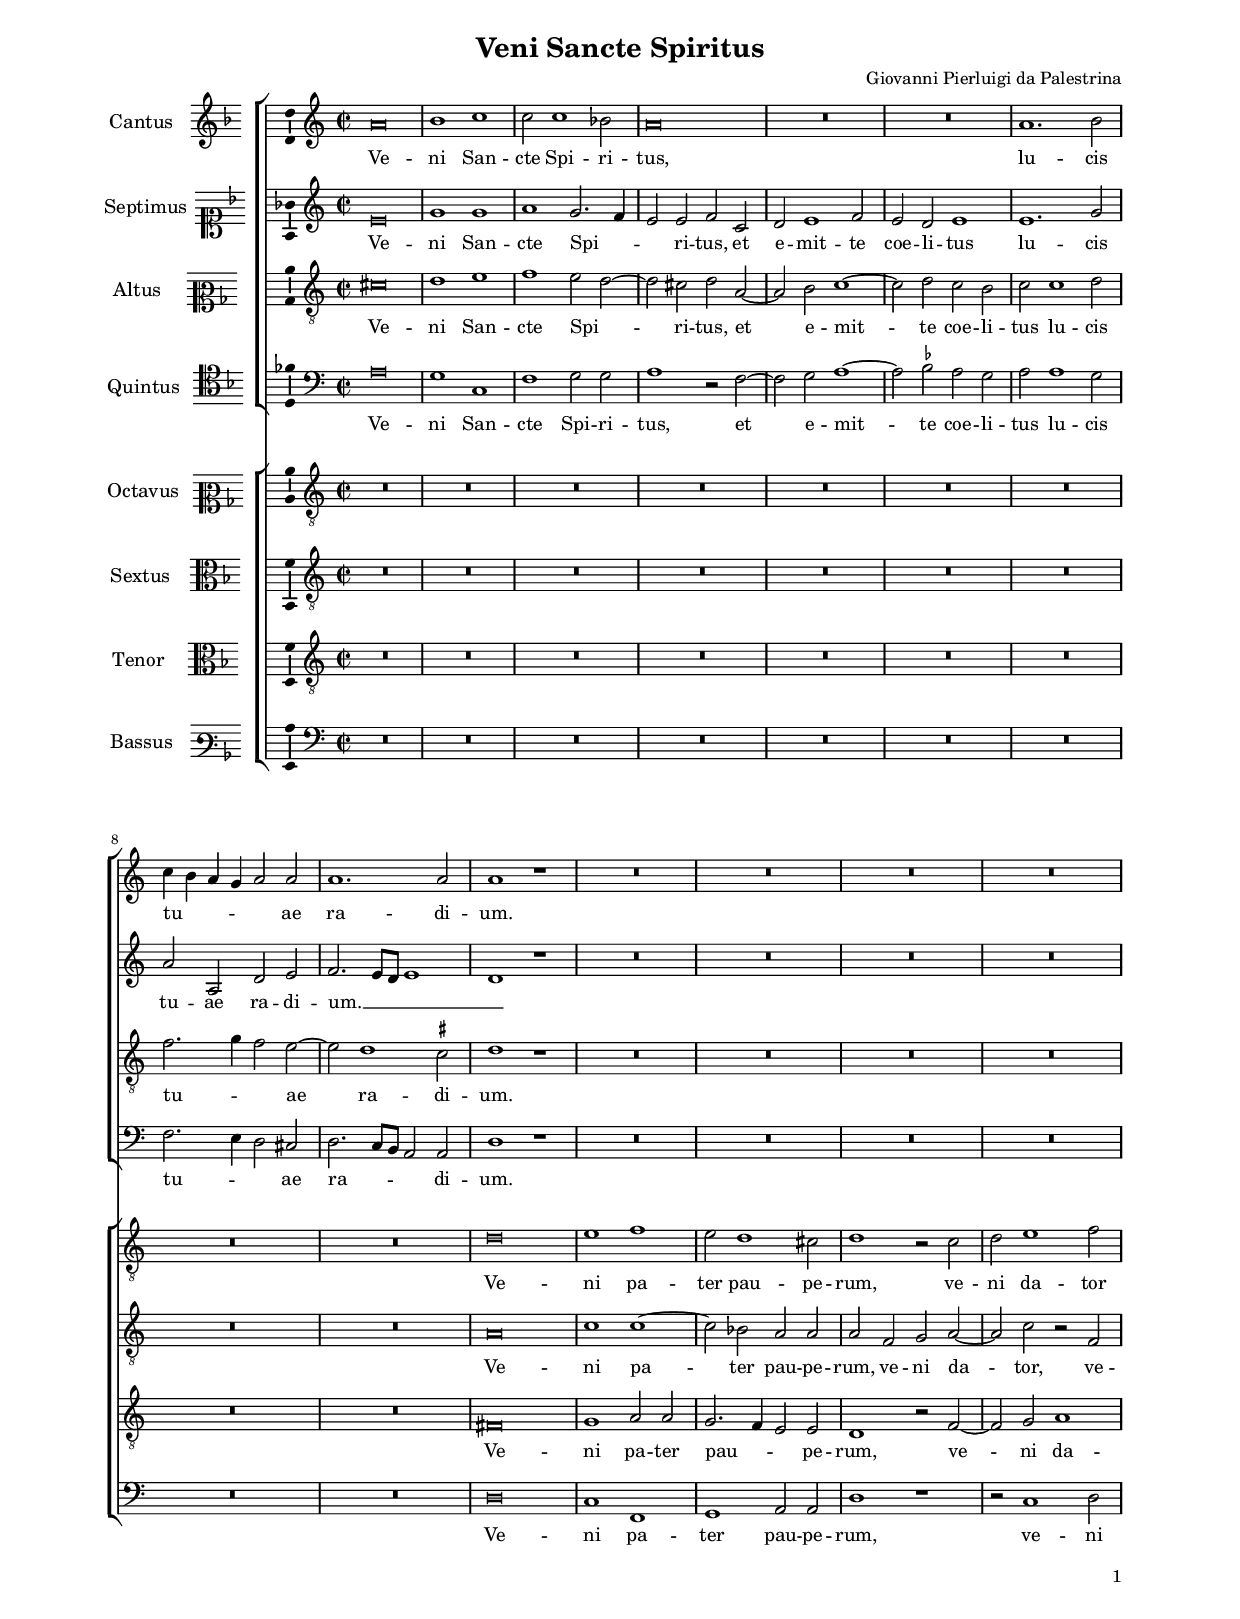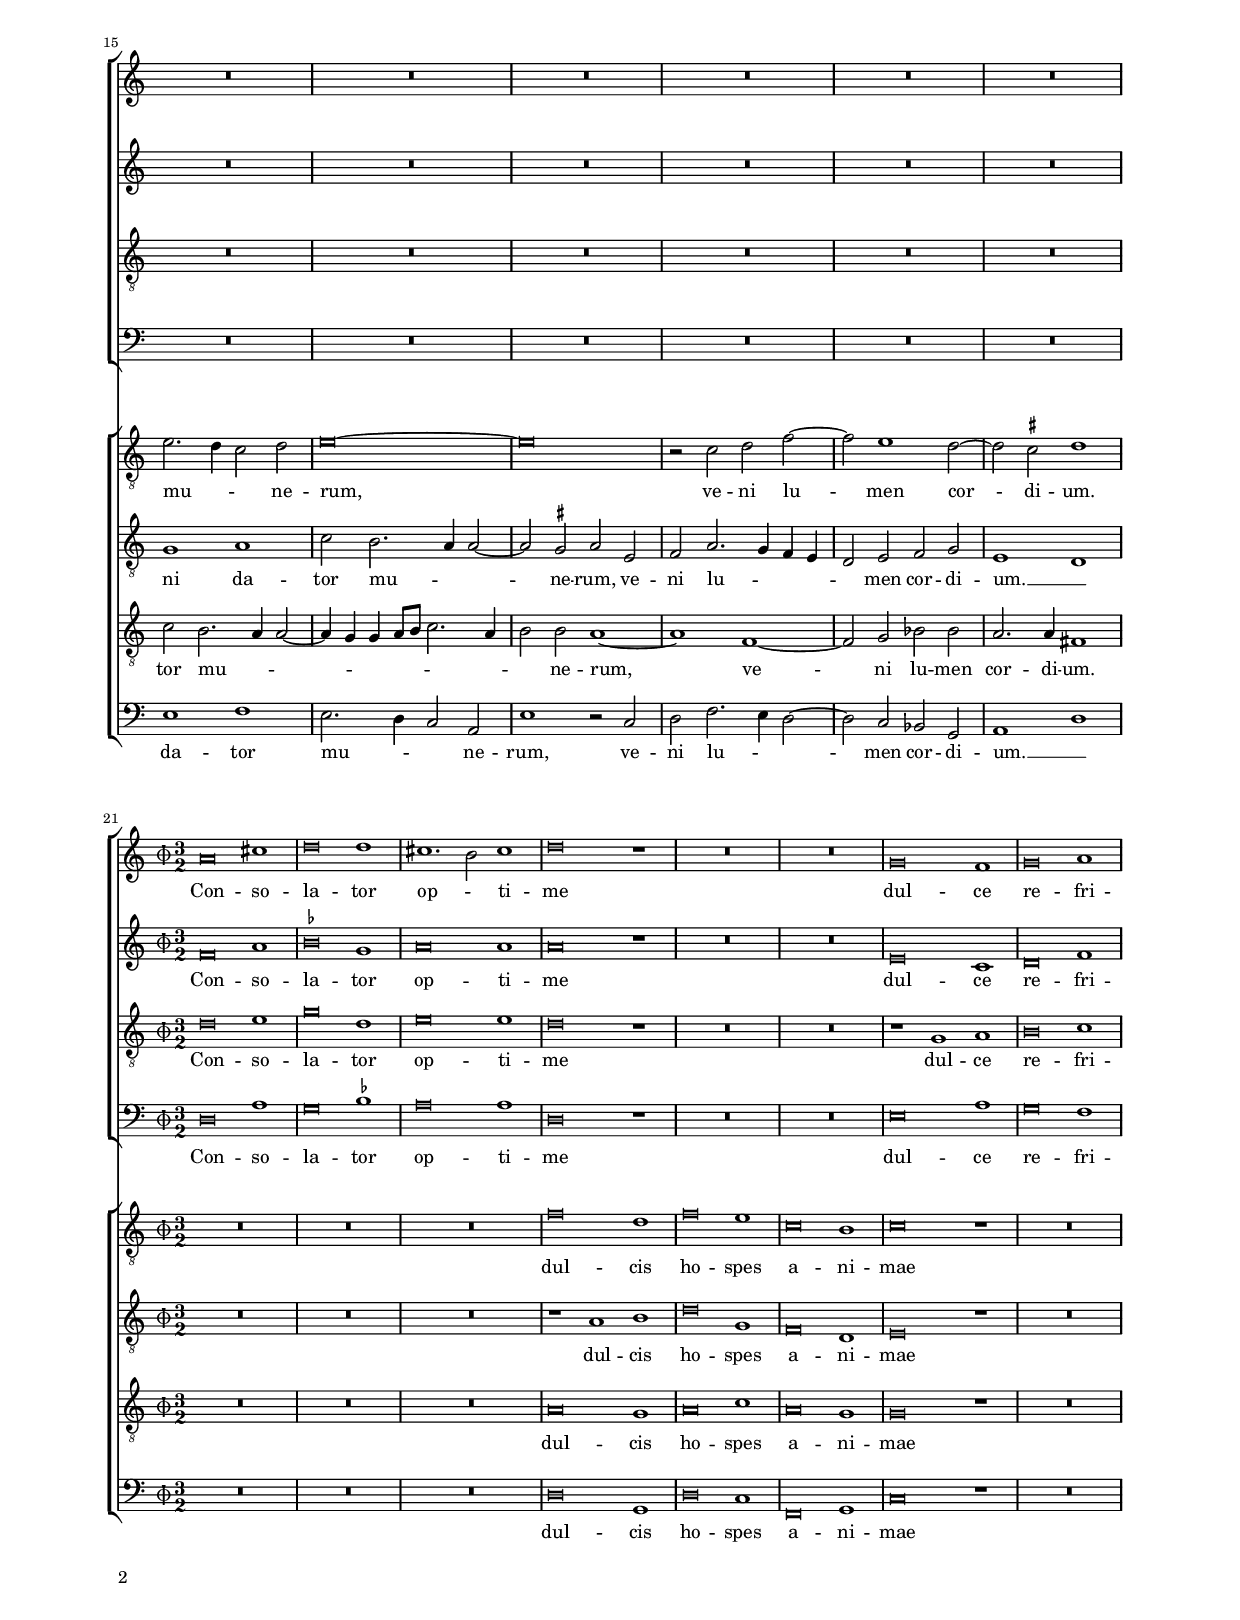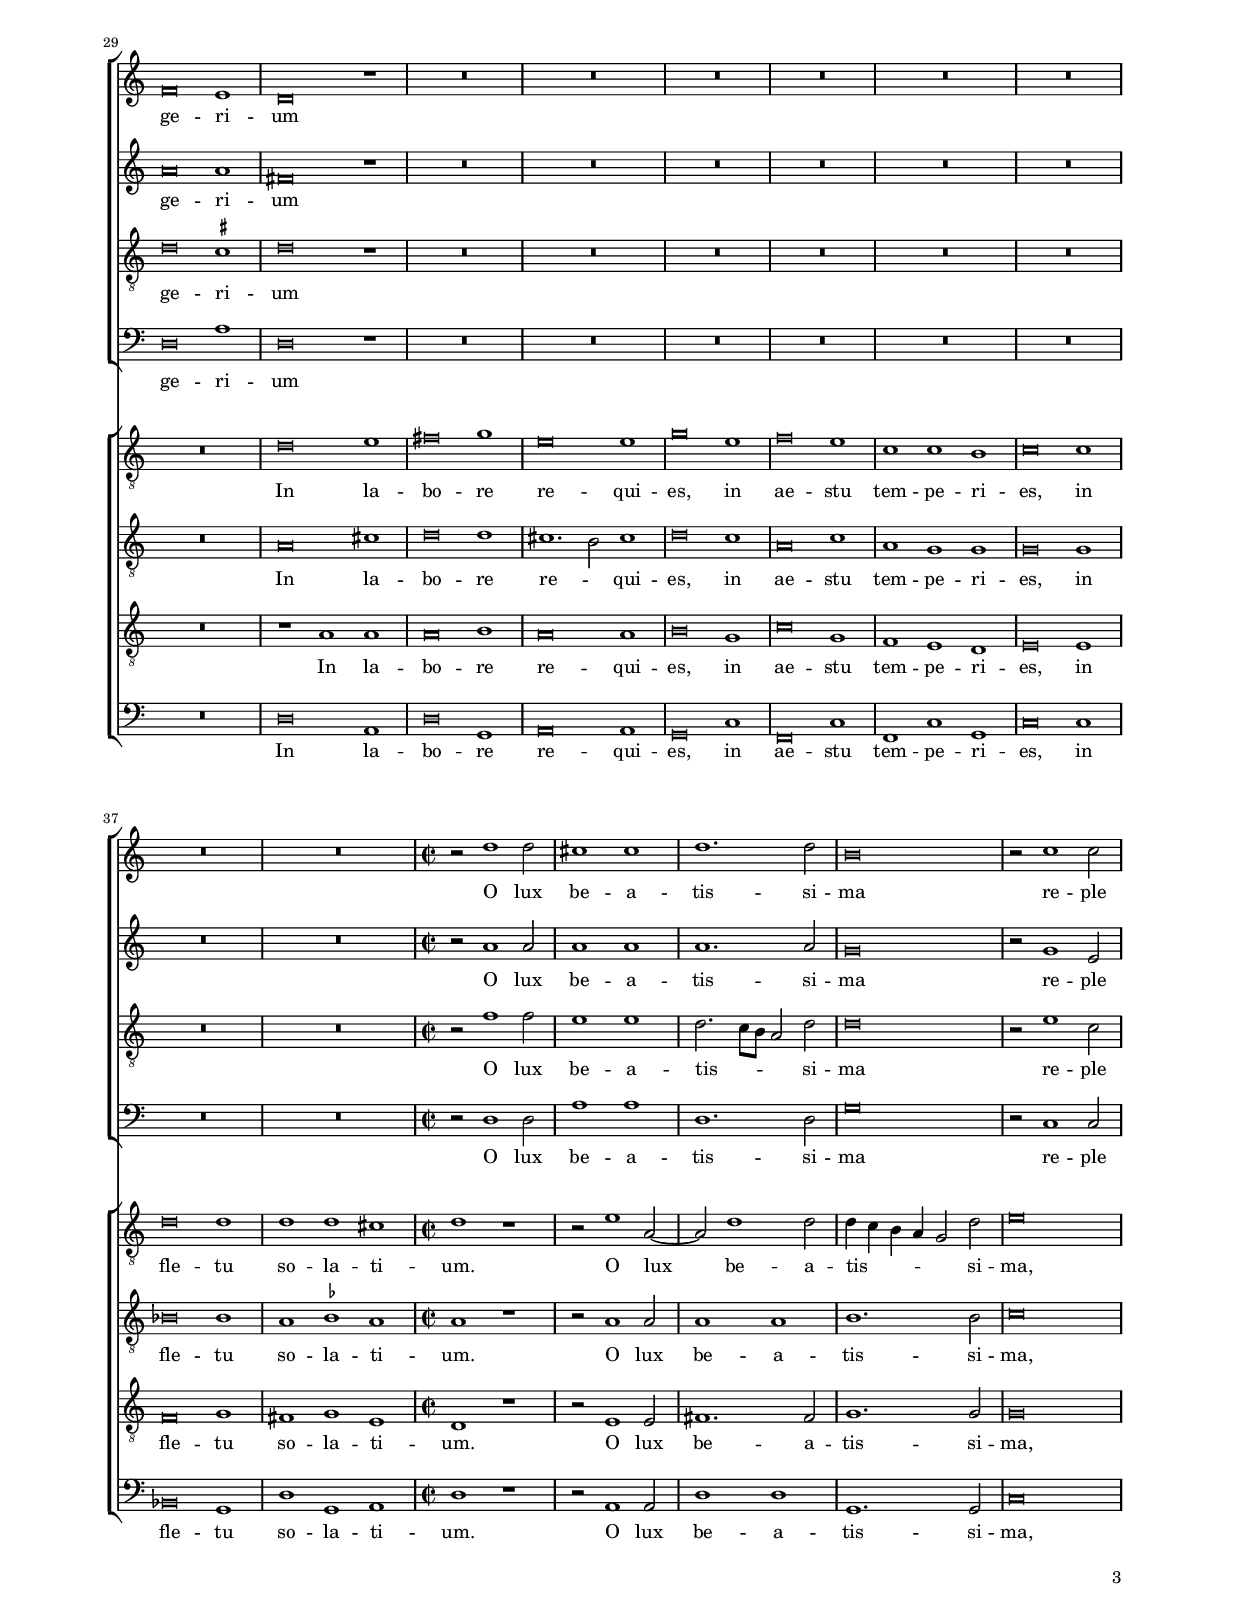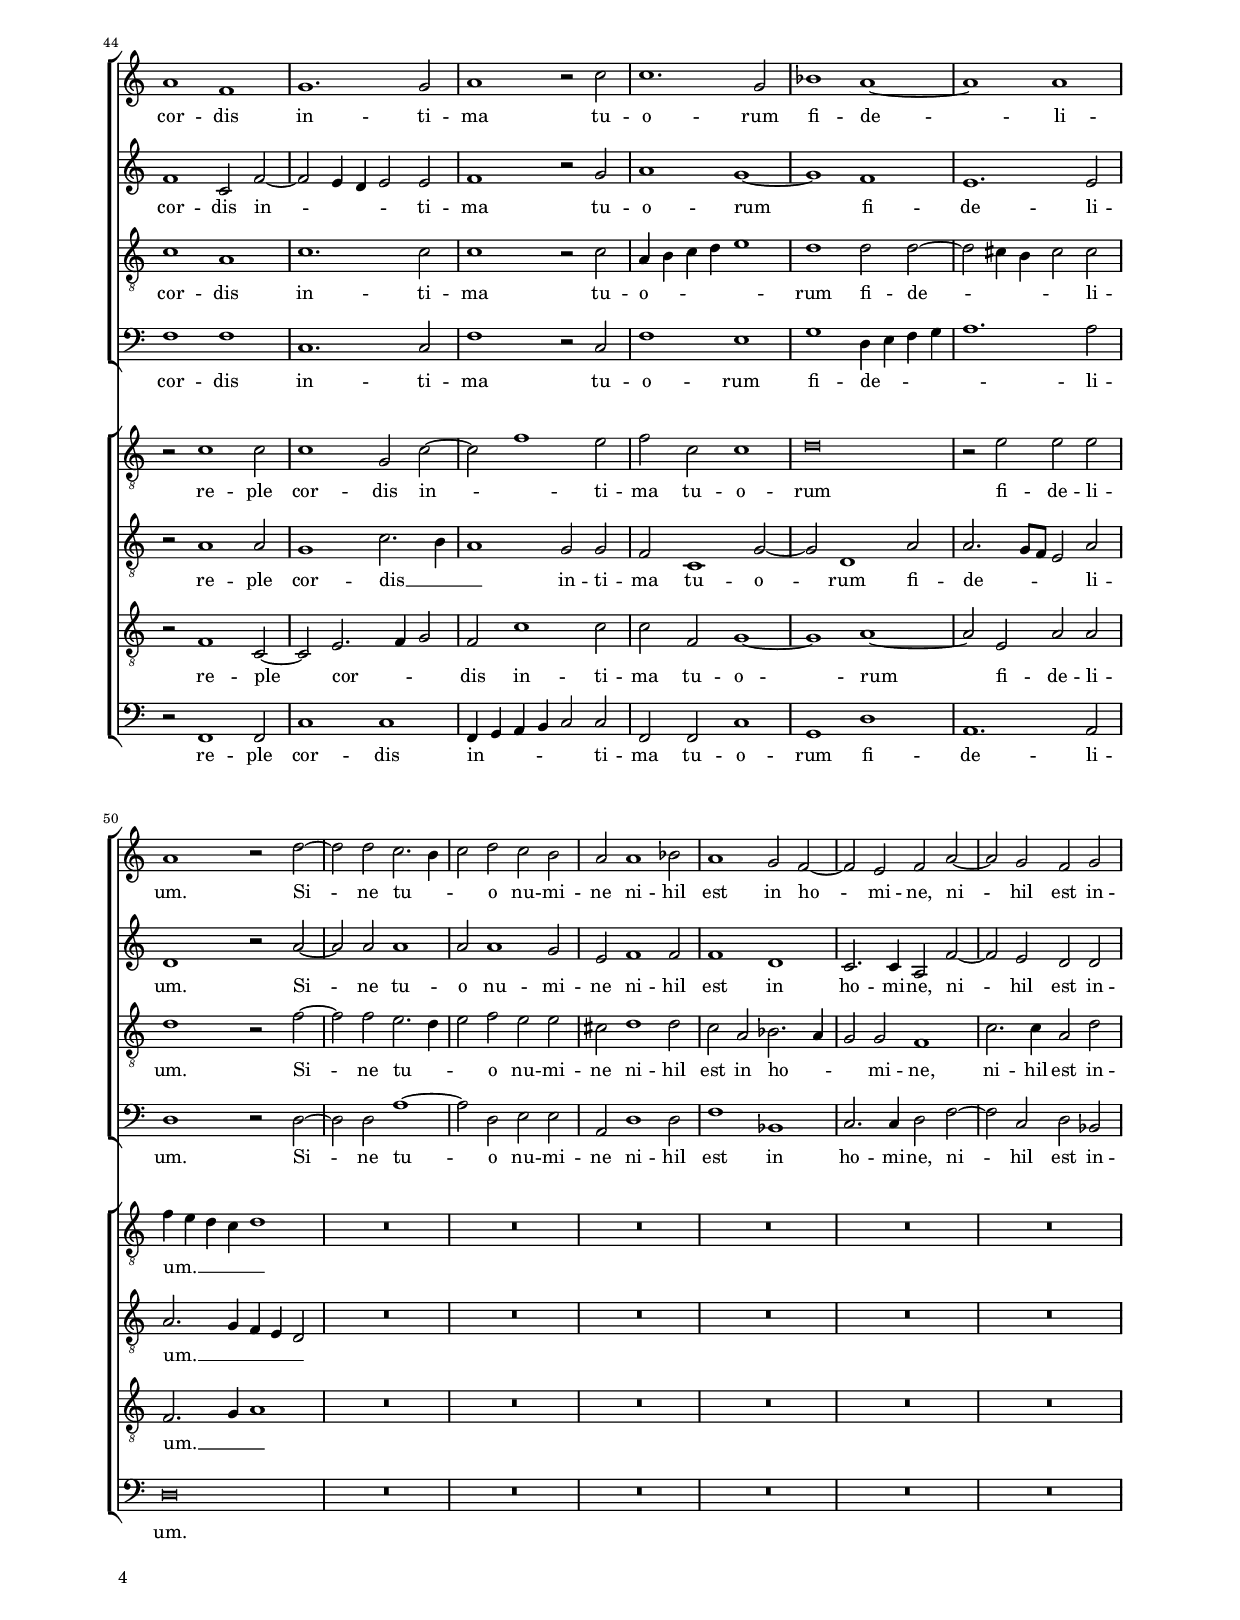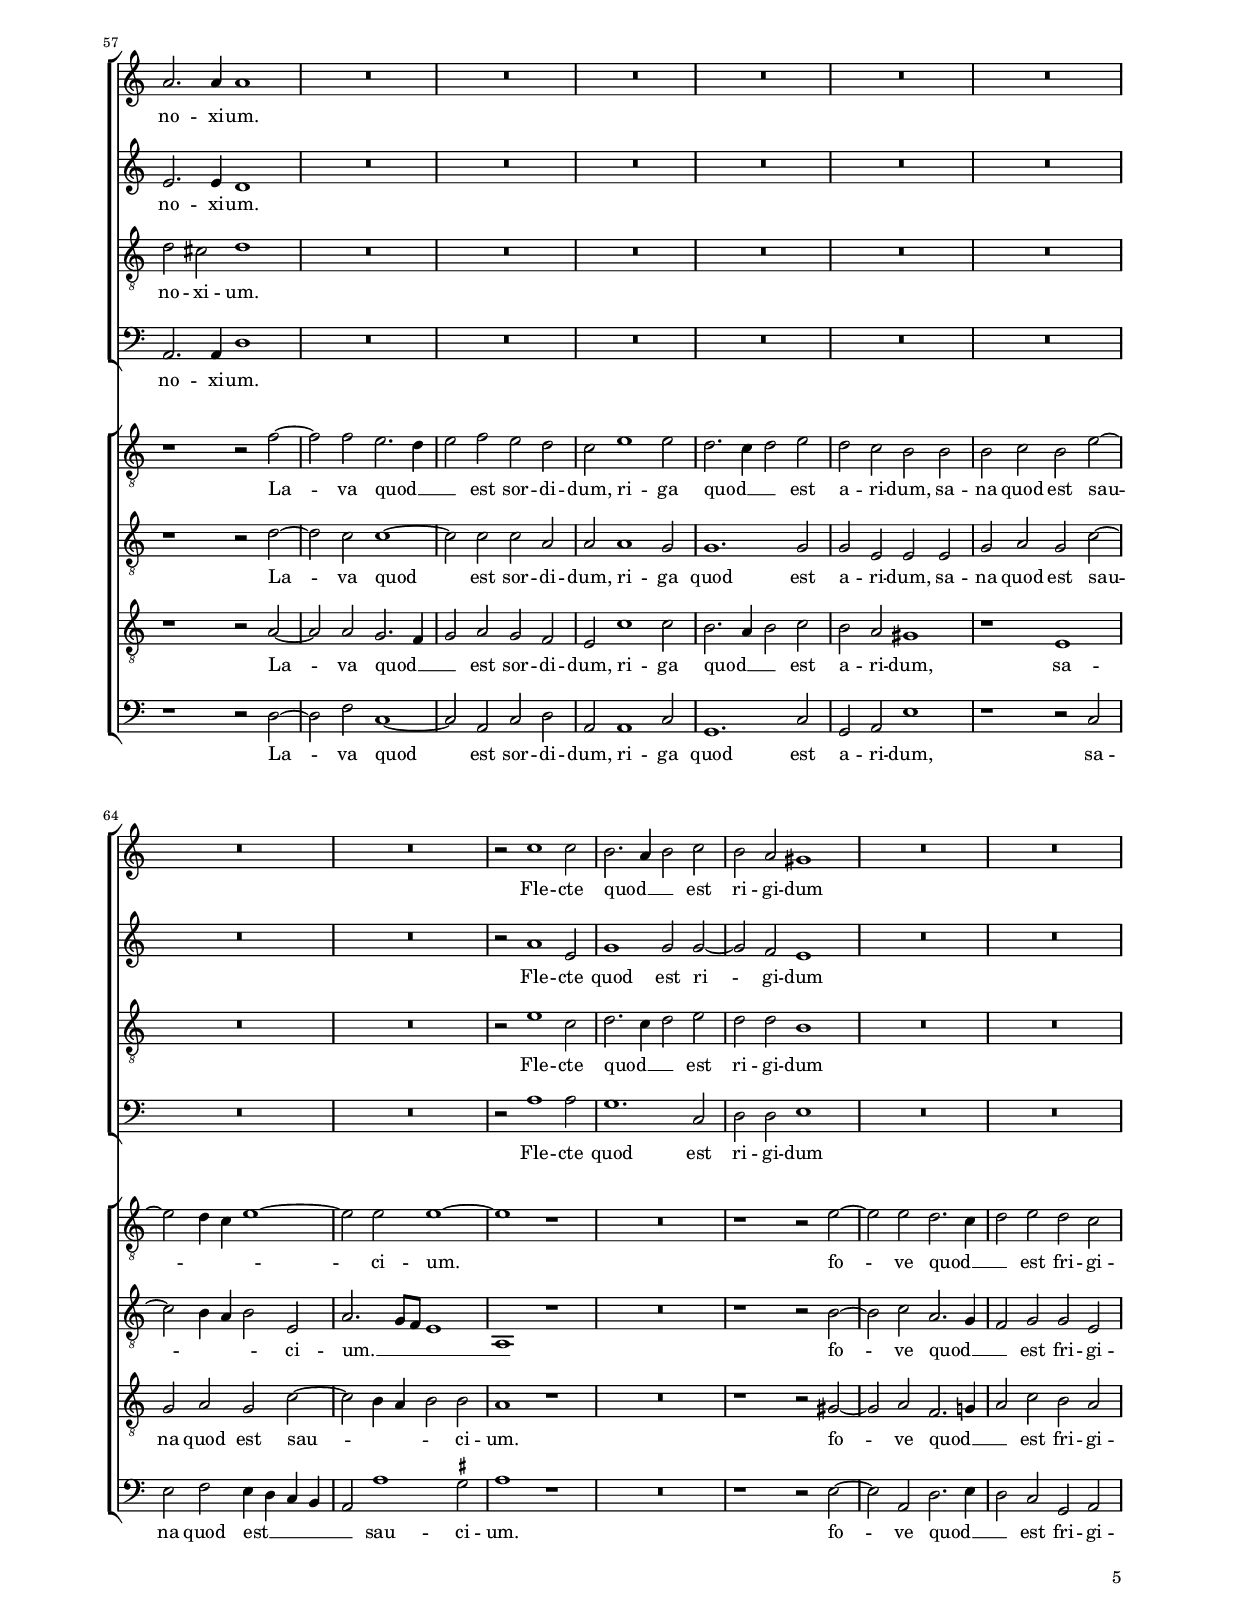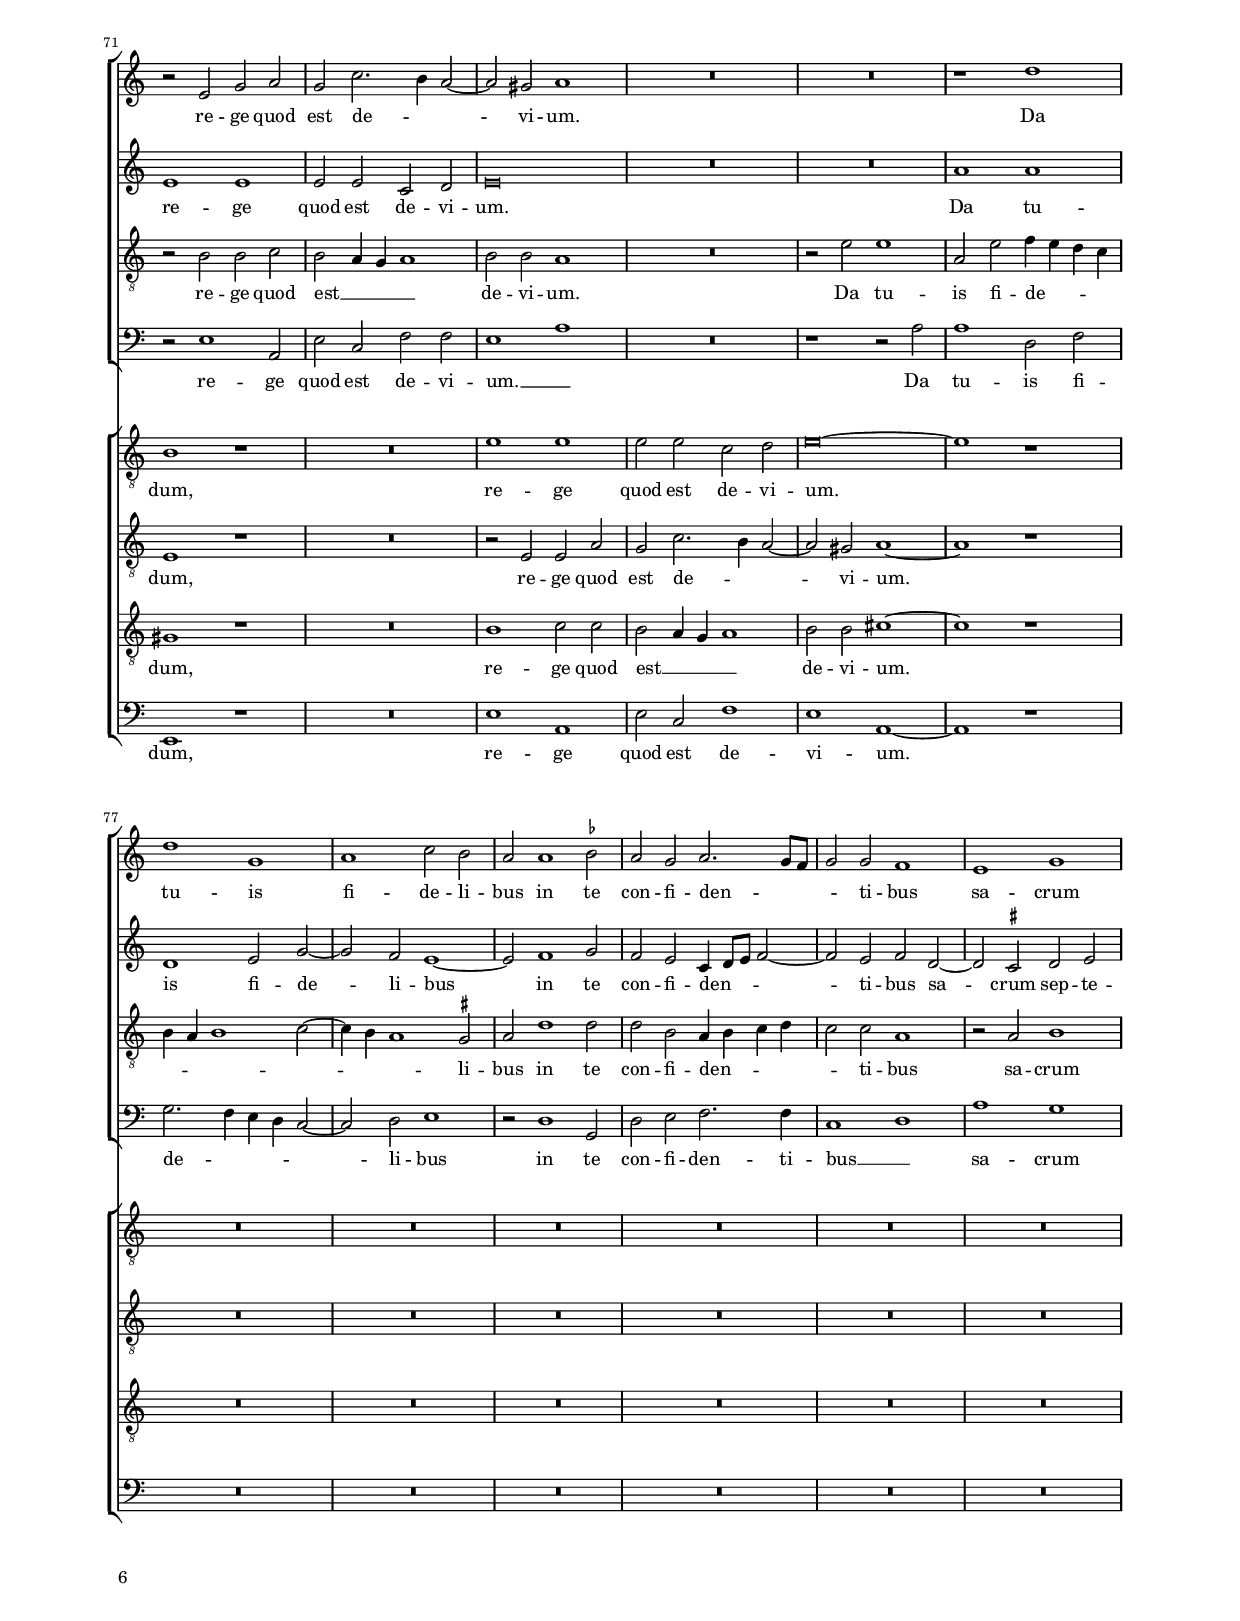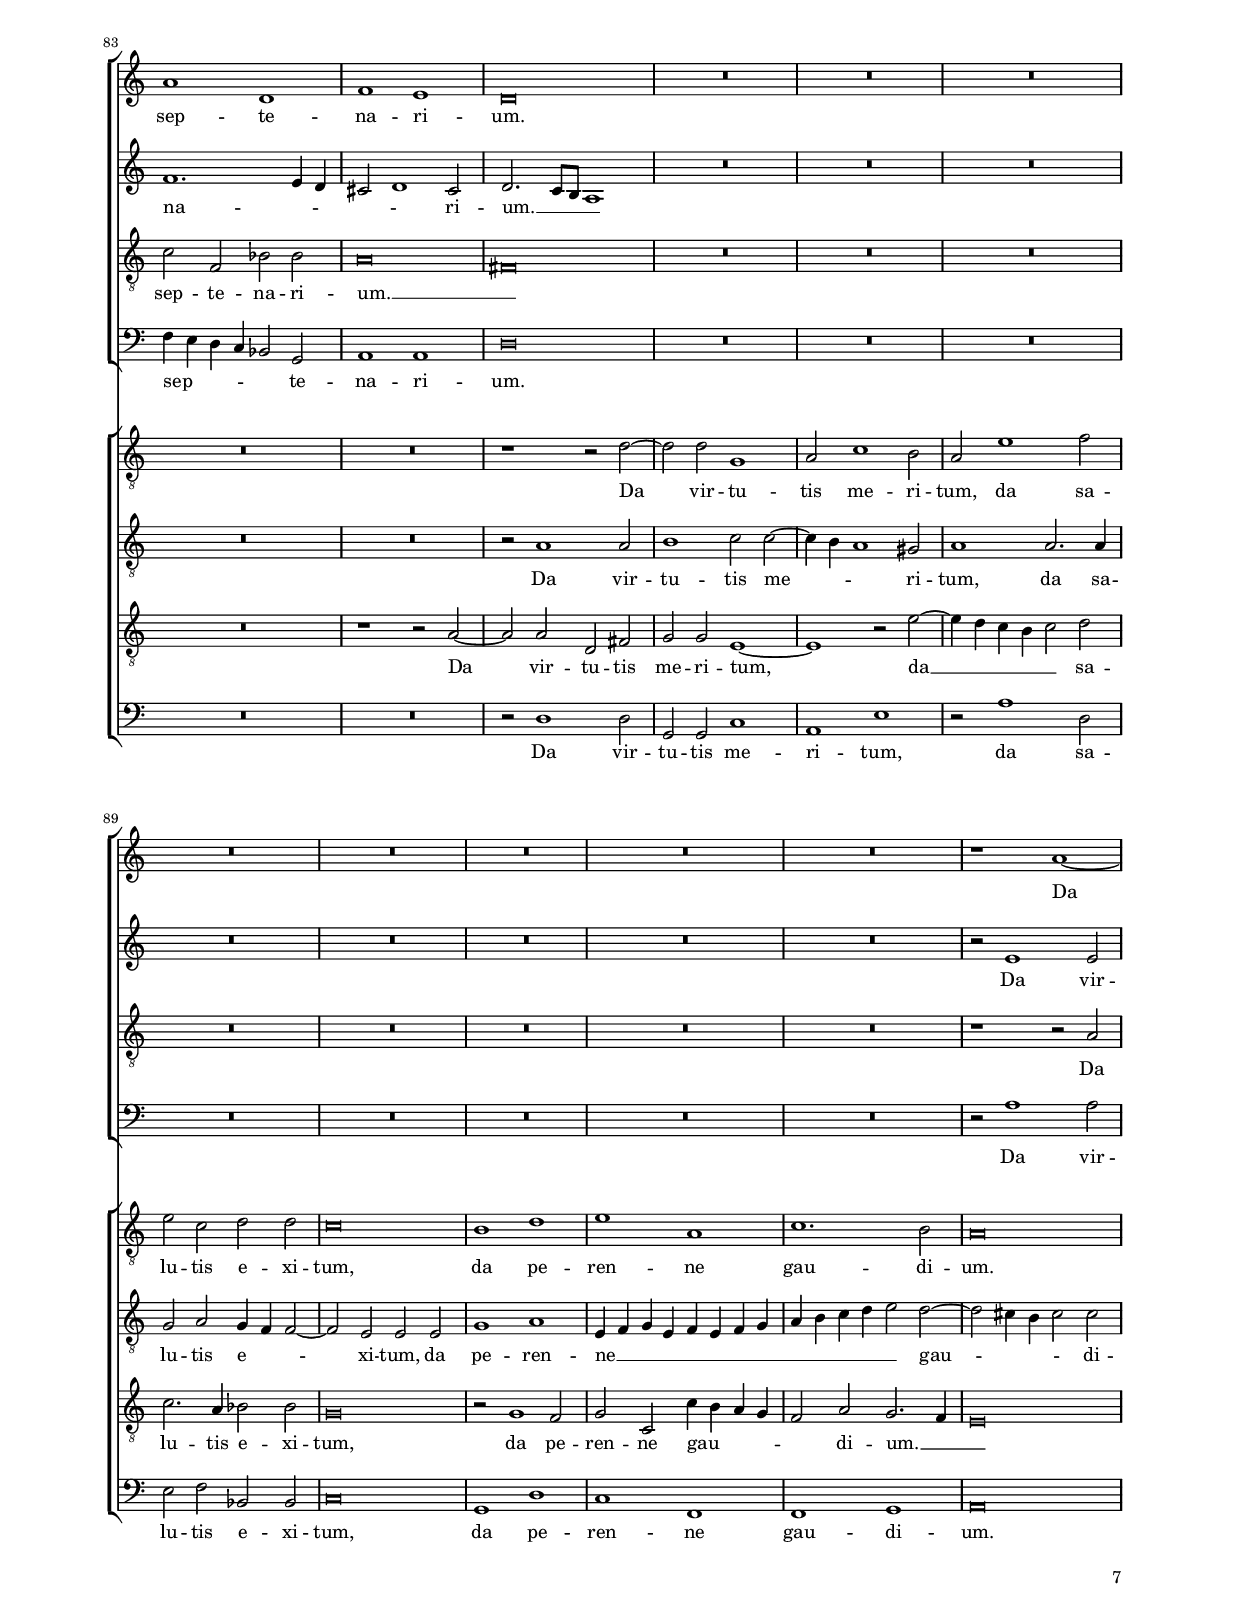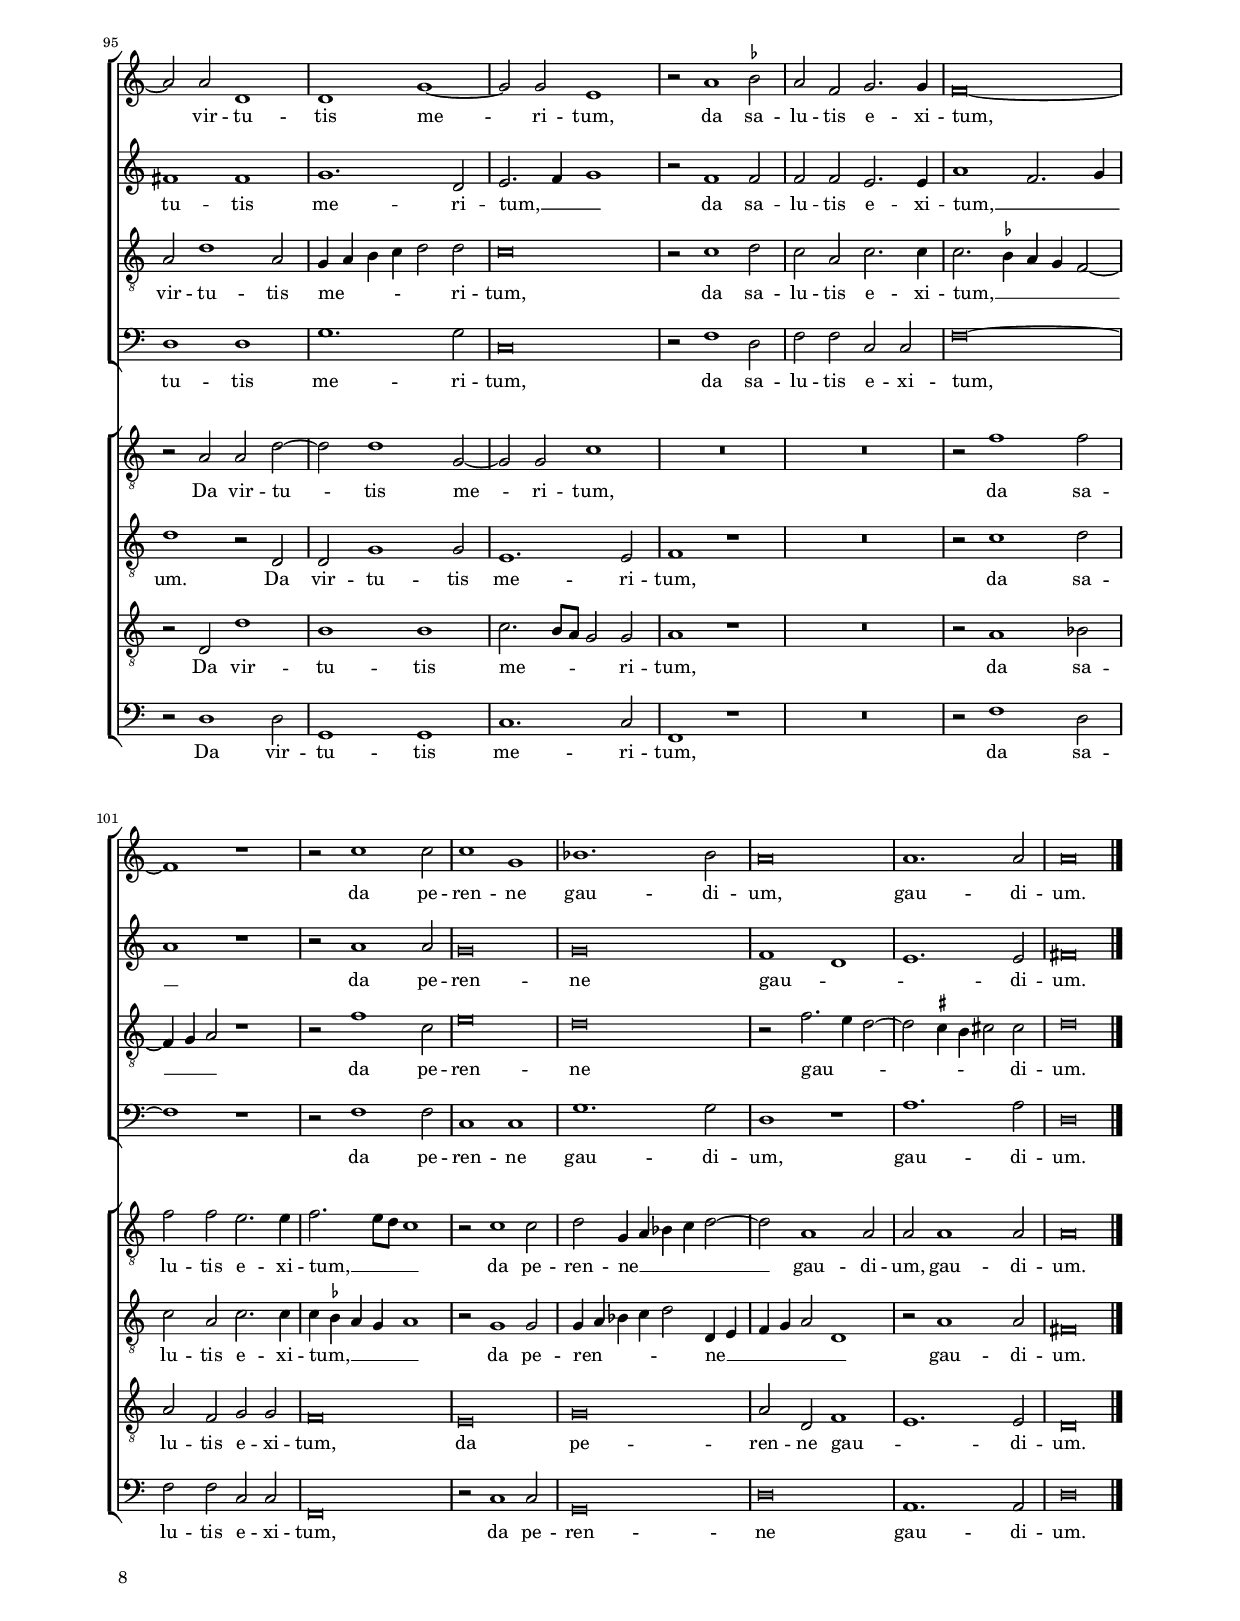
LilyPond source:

\header 
{
	title="Veni Sancte Spiritus"
	composer="Giovanni Pierluigi da Palestrina"
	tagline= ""
}

\version "2.22.0"
\language deutsch
#(set-global-staff-size 15)
% #(set-default-paper-size "letter")
#(ly:set-option 'point-and-click #f)


#(define ((double-time-signature glyph a b) grob)
   (grob-interpret-markup grob
          (markup #:override '(baseline-skip . 2.5) #:number
                  (#:line ((markup (#:musicglyph glyph))
                           (#:fontsize -1 #:column (a b)))))))

\paper
	{
	top-margin = 2 \cm
	bottom-margin = 1.4 \cm
	left-margin = 2 \cm
	right-margin = 2 \cm
	print-page-number = ##f
	ragged-bottom = ##f
	ragged-last-bottom = ##f
%   systems-per-page = 2
%   page-count = 8
	system-system-spacing = #'((basic-distance . 18) (minimum-distance . 14) (padding . 7) (strechability . 250))
        oddFooterMarkup=\markup   \fill-line { "" \fromproperty #'page:page-number-string }
        evenFooterMarkup=\markup  \fill-line { \fromproperty #'page:page-number-string "" }
        last-bottom-spacing = #'((basic-distance . 12) (minimum-distance . 7) (padding . 3))
	}

    
global =  
	{
	\key f \major
	\time 2/2 \set Score.measureLength = #(ly:make-moment 2/1)
    \set Score.tempoHideNote = ##t
    \tempo 2 = 100
    \skip 1*2*20 \break
    \once \override Score.TimeSignature.stencil = #(double-time-signature "timesig.mensural34" "3" "2") \time 3/1
    \tempo 1 = 130
    \skip 1*3*18
    \time 2/2 \set Score.measureLength = #(ly:make-moment 2/1)
    \tempo 2 = 100
    \skip 1*2*69 \bar "|."
	}

	ficta = { \once \set suggestAccidentals = ##t }
	
	forget = #(define-music-function (music) (ly:music?) #{
	\accidentalStyle forget
	$music
	\accidentalStyle default
	#})

	
incipitcantusprimus = \markup { \score {
	{
	\set Staff.instrumentName = \markup { \fontsize #1 "Cantus" }
	\key f \major
	\clef violin
	s4 \bar ""
	}
	\layout  {
	raggedright = ##t
	indent = 1.6 \cm
	line-width = 2.2\cm
	\context { \Staff \remove Time_signature_engraver }
	\override Staff.Clef.Y-extent = #'(0 . 0)
	}} \hspace #1 }
      
incipitaltusprimus = \markup { \score {
	{
	\set Staff.instrumentName = \markup { \fontsize #1 "Septimus" }
	\key f \major
	\clef soprano
	s4 \bar ""
	}
	\layout  {
	raggedright = ##t
	indent = 1.6 \cm
	line-width = 2.2\cm
	\context { \Staff \remove Time_signature_engraver }
	\override Staff.Clef.Y-extent = #'(0 . 0)
	}} \hspace #1 }
      
incipittenorprimus = \markup { \score {
	{
	\set Staff.instrumentName = \markup { \fontsize #1 "Altus" }
	\key f \major
	\clef mezzosoprano
	s4 \bar ""
	}
	\layout  {
	raggedright = ##t
	indent = 1.6 \cm
	line-width = 2.2\cm
	\context { \Staff \remove Time_signature_engraver }
	\override Staff.Clef.Y-extent = #'(0 . 0)
	}} \hspace #1 }

incipitbassusprimus = \markup { \score {
	{
	\set Staff.instrumentName = \markup { \fontsize #1 "Quintus" }
	\key f \major
	\clef tenor
        s4 \bar ""
	}
	\layout  {
	raggedright = ##t
	indent = 1.6 \cm
	line-width = 2.2\cm
	\context { \Staff \remove Time_signature_engraver }
	\override Staff.Clef.Y-extent = #'(0 . 0)
	}} \hspace #1 }

    
incipitcantussecundus = \markup { \score {
	{
	\set Staff.instrumentName = \markup { \fontsize #1 "Octavus" }
	\key f \major
	\clef mezzosoprano
	s4 \bar ""
	}
	\layout  {
	raggedright = ##t
	indent = 1.6 \cm
	line-width = 2.2\cm
	\context { \Staff \remove Time_signature_engraver }
	\override Staff.Clef.Y-extent = #'(0 . 0)
	}} \hspace #1 }


incipitaltussecundus = \markup { \score {
	{
	\set Staff.instrumentName = \markup { \fontsize #1 "Sextus" }
	\key f \major
	\clef alto
	s4 \bar ""
	}
	\layout  {
	raggedright = ##t
	indent = 1.6 \cm
	line-width = 2.2\cm
	\context { \Staff \remove Time_signature_engraver }
	\override Staff.Clef.Y-extent = #'(0 . 0)
	}} \hspace #1 }


incipittenorsecundus = \markup { \score {
	{
	\set Staff.instrumentName = \markup { \fontsize #1 "Tenor" }
	\key f \major
	\clef alto
	s4 \bar ""
	}
	\layout  {
	raggedright = ##t
	indent = 1.6 \cm
	line-width = 2.2\cm
	\context { \Staff \remove Time_signature_engraver }
	\override Staff.Clef.Y-extent = #'(0 . 0)
	}} \hspace #1 }	


incipitbassussecundus = \markup { \score {
	{
	\set Staff.instrumentName = \markup { \fontsize #1 "Bassus" }
	\key f \major
	\clef varbaritone
	s4 \bar ""
	}
	\layout  {
	raggedright = ##t
	indent = 1.6 \cm
	line-width = 2.2\cm
	\context { \Staff \remove Time_signature_engraver }
	\override Staff.Clef.Y-extent = #'(0 . 0)
	}} \hspace #1 }

   
cantusprimus =  \relative c'' % Cantus with violin clef
	{
	d\breve
	e1 f
	f2 f1 es2
	d\breve
%5
	R\breve |
	R\breve
	d1. e2
	f4 e d c d2 d
	d1. d2
%10
	d1 r |
	R\breve
	R\breve
	R\breve
	R\breve
%15
	R\breve |
	R\breve
	R\breve
	R\breve
	R\breve
%20
	R\breve |
% Triple time
    d\breve fis1
	g\breve g1
	fis1. e2 fis1
	g\breve r1
%25
    R\breve.
	R\breve. |
	c,\breve b1
	c\breve d1
	b\breve a1
%30
    g\breve r1
	R\breve. |
	R\breve.
	R\breve.
	R\breve.
%35
    R\breve.
	R\breve. |
	R\breve.
    R\breve.	
% End of triple time
	r2 g'1 g2
%40
	fis1 fis |
	g1. g2
	e\breve
	r2 f1 f2
	d1 b
%45
	c1. c2 |
	d1 r2 f
	f1. c2
	es1 d~
	d1 d
%50
	d1 r2 g~ |
	g2 g f2. e4
	f2 g f e
	d2 d1 es2
	d1 c2 b~
%55
	b2 a b d~ |
	d2 c b c
	d2. d4 d1
	R\breve
	R\breve
%60
	R\breve |
	R\breve
	R\breve
	R\breve
	R\breve
%65
	R\breve |
	r2 f1 f2
	e2. d4 e2 f
	e2 d cis1
	R\breve
%70
	R\breve |
	r2 a c d
	c2 f2. e4 d2~
	d2 cis d1
	R\breve
%75
	R\breve |
	r1 g
	g1 c,
	d1 f2 e
	d2 d1 \ficta es2
%80
	d2  c d2. c8 b |
	c2 c b1
	a1 c
	d1 g,
	b1 a
%85
	g\breve |
	R\breve
	R\breve
	R\breve
	R\breve
%90
	R\breve |
	R\breve
	R\breve
	R\breve
	r1 d'~
%95
	d2 d g,1 |
	g1 c~
	c2 c a1
	r2 d1 \ficta es2
	d2 b c2. c4
%100
	b\breve~ |
	b1 r
	r2 f'1 f2
	f1 c
	es1. es2
%105
	d\breve |
	d1. d2
	d\breve |
	}

altusprimus =  \relative c' % Septimus with soprano clef
    {
	a'\breve
	c1 c
	d1 c2. b4
	a2 a b f
%5
	g2 a1 b2 |
	a2 g a1
	a1. c2
	d2 d, g a
	b2. a8 g a1
%10
	g1 r |
	R\breve
	R\breve
	R\breve
	R\breve
%15
	R\breve |
	R\breve
	R\breve
	R\breve
	R\breve
%20
	R\breve |
% Triple time
    b\breve d1
	\ficta es\breve c1
	d\breve d1
	d\breve r1
%25
    R\breve.
	R\breve. |
	a\breve f1
	g\breve b1
	d\breve d1
%30
    h\breve r1
	R\breve. |
	R\breve.
	R\breve.
	R\breve.
%35
    R\breve.
	R\breve. |
	R\breve.
	R\breve.
% End of triple time
	r2 d1 d2
%40
    d1 d
    d1. d2 |	
	c\breve
	r2 c1 a2
	b1 f2 b~
%45
    b2 a4 g a2 a
	b1 r2 c |
	d1 c~
	c1 b
	a1. a2
%50
    g1 r2 d'~
    d2 d d1 |	
	d2 d1 c2
	a2 b1 b2
	b1 g
%55
    f2. f4 d2 b'~
	b2 a g g |
	a2. a4 g1
	R\breve
	R\breve
%60
    R\breve
	R\breve |
	R\breve
	R\breve
	R\breve
%65
    R\breve
	r2 d'1 a2 |
	c1 c2 c~
	c2 b a1
	R\breve
%70
    R\breve
	a1 a |
	a2 a f g
	a\breve
	R\breve
%75
    R\breve
	d1 d |
	g,1 a2 c~
	c2 b a1~
	a2 b1 c2
%80
    b2 a f4 g8 a b2~
	b2 a b g~ |
	g2 \ficta fis g a
	b1. a4 g
	fis2 g1 fis2
%85
    g2. f8 e d1
	R\breve |
	R\breve
	R\breve
	R\breve
%90
    R\breve
	R\breve |
	R\breve
	R\breve
	r2 a'1 a2
%95
    h1 h
	c1. g2 |
	a2. b4 c1
	r2 b1 b2
	b2 b a2. a4
%100
    d1 b2. c4
	d1 r |
	r2 d1 d2
	c\breve
	c\breve
%105
    b1 g
	a1. a2 |
	h\breve |
	}

tenorprimus =  \relative c' % Altus with mezzosoprano clef
	{
	fis\breve
	g1 a
	b1 a2 g~
	g2 fis g d~
%5
	d2 e f1~ |
	f2 g f e
	f2 f1 g2
	b2. c4 b2 a~
	a2 g1 \ficta fis2
%10
	g1 r |
	R\breve
	R\breve
	R\breve
	R\breve
%15
	R\breve |
	R\breve
	R\breve
	R\breve
	R\breve
%20
	R\breve |
% Triple time
	g\breve a1
	c\breve g1
	a\breve a1
	g\breve r1
%25
	R\breve. |
	R\breve.
	r1 c, d
	e\breve f1
	g\breve \ficta fis1
%30
	g\breve r1 |
	R\breve.
	R\breve.
	R\breve.
	R\breve.
%35
	R\breve. |
	R\breve.
	R\breve.
	R\breve.
% End of triple time
    r2 b1 b2
%40
	a1 a |
	g2. f8 e d2 g
	g\breve
	r2 a1 f2
	f1 d
%45
	f1. f2 |
	f1 r2 f
	d4 e f g a1
	g1 g2 g~
	g2 fis4 e fis2 fis
%50
	g1 r2 b~ |
	b2 b a2. g4
	a2 b a a
	fis2 g1 g2
	f2 d es2. d4
%55
    c2 c b1 |	
	f'2. f4 d2 g
	g2 fis g1
	R\breve
	R\breve
%60
	R\breve |
	R\breve
	R\breve
	R\breve
	R\breve
%65
	R\breve |
	r2 a1 f2
	g2. f4 g2 a
	g2 g e1
	R\breve
%70
	R\breve |
	r2 e e f
	e2 d4 c d1
	e2 e d1
	R\breve
%75
	r2 a' a1 |
	d,2 a' b4 a g f
	e4 d e1 f2~
	f4 e d1 \ficta cis2
	d2 g1 g2
%80
	g2 e d4 e f g |
	f2 f d1
	r2 d e1
	f2 b, es es
	d\breve
%85
	h\breve |
	R\breve
	R\breve
	R\breve
	R\breve
%90
	R\breve |
	R\breve
	R\breve
	R\breve
	r1 r2 d
%95
	d2 g1 d2 |
	c4 d e f g2 g
	f\breve
	r2 f1 g2
	f2 d f2. f4
%100
	f2. \ficta es4 d c b2~ |
	b4 c d2 r1
	r2 b'1 f2
	a\breve
	g\breve
%105
	r2 b2. a4 g2~ |
	g2 \ficta fis4 e fis!2 fis
	g\breve |
	}

bassusprimus  =  \relative c % Quintus with tenor clef
	{
	d'\breve
	c1 f,
	b1 c2 c
	d1 r2 b~
%5
	b2 c d1~ |
	d2 \ficta es d c
	d2 d1 c2
	b2. a4 g2 fis
	g2. f8 e d2 d
%10
	g1 r |
	R\breve
	R\breve
	R\breve
	R\breve
%15
	R\breve |
	R\breve
	R\breve
	R\breve
	R\breve
%20
	R\breve |
% Triple time
    g\breve d'1
	c\breve \ficta es1
	d\breve d1
	g,\breve r1
%25
	R\breve. |
	R\breve.
	a\breve d1
	c\breve b1
	g\breve d'1
%30
	g,\breve r1 |
	R\breve.
	R\breve.
	R\breve.
	R\breve.
%35
	R\breve. |
	R\breve.
	R\breve.
	R\breve.
% End of triple time
	r2 g1 g2
%40
	d'1 d |
	g,1. g2
	c\breve
	r2 f,1 f2
	b1 b
%45
	f1. f2 |
	b1 r2 f
	b1 a
	c1 g4 a b c
	d1. d2
%50
	g,1 r2 g~ |
	g2 g d'1~
	d2 g, a a
	d,2 g1 g2
	b1 es,
%55
	f2. f4 g2 b~ |
	b2 f g es
	d2. d4 g1
	R\breve
	R\breve
%60
	R\breve |
	R\breve
	R\breve
	R\breve
	R\breve
%65
	R\breve |
	r2 d'1 d2
	c1. f,2
	g2 g a1
	R\breve
%70
	R\breve |
	r2 a1 d,2
	a'2 f b b
	a1 d
	R\breve
%75
	r1 r2 d |
	d1 g,2 b
	c2. b4 a g f2~
	f2 g a1
	r2 g1 c,2
%80
	g'2 a b2. b4 |
	f1 g
	d'1 c
	b4 a g f es2 c
	d1 d
%85
	g\breve |
	R\breve
	R\breve
	R\breve
	R\breve
%90
	R\breve |
	R\breve
	R\breve
	R\breve
	r2 d'1 d2
%95
	g,1 g |
	c1. c2
	f,\breve
	r2 b1 g2
	b2 b f f
%100
	b\breve~ |
	b1 r
	r2 b1 b2
	f1 f
	c'1. c2
%105
	g1 r |
	d'1. d2
	g,\breve |
	}

        
cantussecundus =  \relative c' % Octavus with mezzosoprano clef
	{
	R\breve
	R\breve
	R\breve
	R\breve
%5
	R\breve |
	R\breve
	R\breve
	R\breve
	R\breve
%10
	g'\breve |
	a1 b
	a2 g1 fis2
	g1 r2 f
	g2 a1 b2
%15
	a2. g4 f2 g |
	a\breve~
	a\breve
	r2 f g b~
	b2 a1 g2~
%20
	g2 \ficta fis g1 |
% Triple time
    R\breve.
	R\breve.
	R\breve.
	b\breve g1
%25
	b\breve a1 |
	f\breve e1
	f\breve r1
	R\breve.
	R\breve.
%30
	g\breve a1 |
	h\breve c1
	a\breve a1
	c\breve a1
	b\breve a1
%35
	f1 f e |
	f\breve f1
	g\breve g1
	g1 g fis
% End of triple time
	g1 r
%40
	r2 a1 d,2~ |
	d2 g1 g2
	g4 f e d c2 g'
	a\breve
	r2 f1 f2
%45
	f1 c2 f~ |
	f2 b1 a2
	b2 f f1
	g\breve
	r2 a a a
%50
	b4 a g f g1 |
	R\breve
	R\breve
	R\breve
	R\breve
%55
	R\breve |
	R\breve
	r1 r2 b~
	b2 b a2. g4
	a2 b a g
%60
	f2 a1 a2 |
	g2. f4 g2 a
	g2 f e e
	e2 f e a~
    a2 g4 f a1~
%65
	a2 a a1~ |
	a1 r
	R\breve
	r1 r2 a~
	a2 a g2. f4
%70
	g2 a g f |
	e1 r
	R\breve
	a1 a
	a2 a f g
%75
	a\breve~ |
	a1 r
	R\breve
	R\breve
	R\breve
%80
	R\breve |
	R\breve
	R\breve
	R\breve
	R\breve
%85
	r1 r2 g~ |
	g2 g c,1
	d2 f1 e2
	d2 a'1 b2
	a2 f g g
%90
	f\breve |
	e1 g
	a1 d,
	f1. e2
	d\breve
%95
	r2 d d g~ |
	g2 g1 c,2~
	c2 c f1
	R\breve
	R\breve
%100
	r2 b1 b2 |
    b2 b a2. a4
    b2. a8 g f1
    r2 f1 f2 
    g2 c,4 d es4 f g2~
%105
	g2 d1 d2 |
	d2 d1 d2
	d\breve |
	}

altussecundus =  \relative c' % Sextus with alto clef
	{
	R\breve
	R\breve
	R\breve
	R\breve
%5
	R\breve |
	R\breve
	R\breve
	R\breve
	R\breve
%10
	d\breve |
	f1 f~
	f2 es d d
	d2 b c d~
	d2 f r b,
%15
	c1 d |
	f2 e2. d4 d2~
	d2 \ficta cis d a
	b2 d2. c4 b a
	g2 a b c
%20
	a1 g |
% Triple time
	R\breve.
	R\breve.
	R\breve.
	r1 d' e
%25
	g\breve c,1 |
	b\breve g1
	a\breve r1
	R\breve.
	R\breve.
%30
	d\breve fis1 |
	g\breve g1
	fis1. e2 fis1
	g\breve f1
	d\breve f1
%35
	d1 c c |
	c\breve c1
	es\breve es1
	d1 \ficta es d
% End of triple time
    d1 r
%40
	r2 d1 d2 |
	d1 d
	e1. e2
	f\breve
	r2 d1 d2
%45
	c1 f2. e4 |
	d1 c2 c
	b2 f1 c'2~
	c2 g1 d'2
	d2. c8 b a2 d
%50
	d2. c4 b a g2 |
	R\breve
	R\breve
	R\breve
	R\breve
%55
	R\breve |
	R\breve
	r1 r2 g'~
	g2 f f1~
	f2 f f d
%60
	d2 d1 c2 |
	c1. c2
	c2 a a a
	c2 d c f~
	f2 e4 d e2 a,
%65
	d2. c8 b a1 |
	d,1 r
	R\breve
	r1 r2 e'~
	e2 f d2. c4
%70
	b2 c c a |
	a1 r
	R\breve
	r2 a a d
	c2 f2. e4 d2~
%75
	d2 cis d1~ |
	d1 r
	R\breve
	R\breve
	R\breve
%80
	R\breve |
	R\breve
	R\breve
	R\breve
	R\breve
%85
	r2 d1 d2 |
	e1 f2 f~
	f4 e d1 cis2
	d1 d2. d4
	c2 d c4 b b2~
%90
	b2 a a a |
	c1 d
	a4 b c a b a b c
	d4 e f g a2 g~
	g2 fis4 e fis2 fis
%95
	g1 r2 g, |
	g2 c1 c2
	a1. a2
	b1 r
	R\breve
%100
	r2 f'1 g2 |
	f2 d f2. f4
	f4 \ficta es d c d1
	r2 c1 c2
	c4 d es f g2 g,4 a
%105
	b4 c d2 g,1 |
	r2 d'1 d2
	h\breve |
    }

tenorsecundus =  \relative c' % Tenor with alto clef
	{
	R\breve
	R\breve
	R\breve
	R\breve
%5
	R\breve |
	R\breve
	R\breve
	R\breve
	R\breve
%10
	h\breve |
	c1 d2 d
	c2. b4 a2 a
	g1 r2 b~
	b2 c d1
%15
	f2 e2. d4 d2~ |
	d4 c c d8 e f2. d4
	e2 e d1~
	d1 b~
	b2 c es es
%20
	d2. d4 h1 |
% Triple time
	R\breve.
	R\breve.
	R\breve.
	d\breve c1
%25
	d\breve f1 |
	d\breve c1
	c\breve r1
	R\breve.
	R\breve.
%30
	r1 d d |
	d\breve e1
	d\breve d1
	e\breve c1
	f\breve c1
%35
	b1 a g |
	a\breve a1
	b\breve c1
	h1 c a
% End of triple time
	g1 r
%40
	r2 a1 a2 |
	h1. h2
	c1. c2
	c\breve
	r2 b1 f2~
%45
	f2 a2. b4 c2 |
	b2 f'1 f2
	f2 b, c1~
	c1 d~
	d2 a d d
%50
	b2. c4 d1 |
	R\breve
	R\breve
	R\breve
	R\breve
%55
	R\breve |
	R\breve
	r1 r2 d~
	d2 d c2. b4
	c2 d c b
%60
	a2 f'1 f2 |
	e2. d4 e2 f
	e2 d cis1
	r1 a
	c2 d c f~
%65
	f2 e4 d e2 e |
	d1 r
	R\breve
	r1 r2 cis~
	cis2 d b2. c4
%70
	d2 f e d |
	cis1 r
	R\breve
	e1 f2 f
	e2 d4 c d1
%75
	e2 e fis1~ |
	fis1 r
	R\breve
	R\breve
	R\breve
%80
	R\breve |
	R\breve
	R\breve
	R\breve
	r1 r2 d~
%85
    d2 d g, h |	
	c2 c a1~
	a1 r2 a'~
	a4 g f e f2 g
	f2. d4 es2 es
%90
	c\breve |
	r2 c1 b2
	c2 f, f'4 e d c
	b2 d c2. b4
	a\breve
%95
	r2 g g'1 |
	e1 e
	f2. e8 d c2 c
	d1 r
	R\breve
%100
	r2 d1 es2 |
	d2 b c c
	b\breve
	a\breve
	c\breve
%105
	d2 g, b1 |
	a1. a2
	g\breve |
	}

bassussecundus =  \relative c % Bassus with baritone clef
	{
	R\breve
	R\breve
	R\breve
	R\breve
%5
	R\breve |
	R\breve
	R\breve
	R\breve
	R\breve
%10
	g'\breve |
	f1 b,
	c1 d2 d
	g1 r
	r2 f1 g2
%15
	a1 b |
	a2. g4 f2 d
	a'1 r2 f
	g2 b2. a4 g2~
	g2 f es c
%20
	d1 g |
% Triple time
    R\breve.
	R\breve.
	R\breve.
	g\breve c,1
%25
	g'\breve f1 |
	b,\breve c1
	f\breve r1
	R\breve.
	R\breve.
%30
	g\breve d1 |
	g\breve c,1
	d\breve d1
	c\breve f1
	b,\breve f'1
%35
	b,1 f' c |
	f\breve f1
	es\breve c1
	g'1 c, d
% End of triple time
	g1 r
%40
	r2 d1 d2 |
	g1 g
	c,1. c2
	f\breve
	r2 b,1 b2
%45
	f'1 f |
	b,4 c d e f2 f
	b,2 b f'1
	c1 g'
	d1. d2
%50
	g\breve |
	R\breve
	R\breve
	R\breve
	R\breve
%55
	R\breve |
	R\breve
	r1 r2 g~
	g2 b f1~
	f2 d f g
%60
	d2 d1 f2 |
	c1. f2
	c2 d a'1
	r1 r2 f
	a2 b a4 g f e
%65
	d2 d'1 \ficta cis2 |
	d1 r
	R\breve
	r1 r2 a~
	a2 d, g2. a4
%70
	g2 f c d |
	a1 r
	R\breve
	a'1 d,
	a'2 f b1
%75
	a1 d,~ |
	d1 r
	R\breve
	R\breve
	R\breve
%80
	R\breve |
	R\breve
	R\breve
	R\breve
	R\breve
%85
	r2 g1 g2 |
	c,2 c f1
	d1 a'
	r2 d1 g,2
	a2 b es, es
%90
	f\breve |
	c1 g'
	f1 b,
	b1 c
	d\breve
%95
	r2 g1 g2 |
	c,1 c
	f1. f2
	b,1 r
	R\breve
%100
	r2 b'1 g2 |
	b2 b f f
	b,\breve
	r2 f'1 f2
	c\breve
%105
	g'\breve |
	d1. d2
	g\breve |
	}


lyricscantusprimus = \lyricmode {
	Ve -- ni San -- cte Spi -- ri -- tus,
        lu -- cis tu -- _ _ _ _ ae ra -- di -- um.
        Con -- so -- la -- tor op -- _ ti -- me
        dul -- ce re -- fri -- ge -- ri -- um
        O lux be -- a -- tis -- si -- ma
        re -- ple cor -- dis in -- ti -- ma
        tu -- o -- rum fi -- de -- li -- um.
        Si -- ne tu -- _ _ o nu -- mi -- ne
        ni -- hil est in ho -- mi -- ne,
        ni -- hil est in -- no -- xi -- um.
        Fle -- cte quod __ _ _ est ri -- gi -- dum
        re -- ge quod est de -- _ _ vi -- um.
        Da tu -- is fi -- de -- li -- bus
        in te con -- fi -- den -- _ _ _ ti -- bus
        sa -- crum sep -- te -- na -- ri -- um.
        Da vir -- tu -- tis me -- ri -- tum,
        da sa -- lu -- tis e -- xi -- tum,
        da pe -- ren -- ne gau -- di -- um,
        gau -- di -- um.
	}


lyricsaltusprimus = \lyricmode {
	Ve -- ni San -- cte Spi -- _ _ ri -- tus,
        et e -- mit -- te coe -- li -- tus
        lu -- cis tu -- ae ra -- di -- um. __ _ _ _ _
        Con -- so -- la -- tor op -- ti -- me
        dul -- ce re -- fri -- ge -- ri -- um
        O lux be -- a -- tis -- si -- ma
        re -- ple cor -- dis in -- _ _ _ ti -- ma
        tu -- o -- rum fi -- de -- li -- um.
        Si -- ne tu -- o nu -- mi -- ne
        ni -- hil est in ho -- mi -- ne,
        ni -- hil est in -- no -- xi -- um.
        Fle -- cte quod est ri -- gi -- dum
        re -- ge quod est de -- vi -- um.
        Da tu -- is fi -- de -- li -- bus
        in te con -- fi -- den -- _ _ _ ti -- bus
        sa -- crum sep -- te -- na -- _ _ _ _ ri -- um. __ _ _ _
        Da vir -- tu -- tis me -- ri -- tum, __ _ _
        da sa -- lu -- tis e -- xi -- tum, __ _ _ _
        da pe -- ren -- ne gau -- _ _ di -- um.
	}


lyricstenorprimus = \lyricmode {
	Ve -- ni San -- cte Spi -- _ ri -- tus,
        et e -- mit -- te coe -- li -- tus
        lu -- cis tu -- _ _ ae ra -- di -- um.
        Con -- so -- la -- tor op -- ti -- me
        dul -- ce re -- fri -- ge -- ri -- um
        O lux be -- a -- tis -- _ _ _ si -- ma
        re -- ple cor -- dis in -- ti -- ma
        tu -- o -- _ _ _ _ rum fi -- de -- _ _ _ li -- um.
        Si -- ne tu -- _ _ o nu -- mi -- ne
        ni -- hil est in ho -- _ _ mi -- ne,
        ni -- hil est in -- no -- xi -- um.
        Fle -- cte quod __ _ _ est ri -- gi -- dum
        re -- ge quod est __ _ _ _ de -- vi -- um.
        Da tu -- is fi -- de -- _ _ _ _ _ _ _ _ _ li -- bus
        in te con -- fi -- den -- _ _ _ _ ti -- bus
        sa -- crum sep -- te -- na -- ri -- um. __ _
        Da vir -- tu -- tis me -- _ _ _ _ ri -- tum,
        da sa -- lu -- tis e -- xi -- tum, __ _ _ _ _ _ _
        da pe -- ren -- ne gau -- _ _ _ _ _ di -- um.
	}


lyricsbassusprimus = \lyricmode {
	Ve -- ni San -- cte Spi -- ri -- tus,
        et e -- mit -- te coe -- li -- tus
        lu -- cis tu -- _ _ ae ra -- _ _ _ di -- um.
        Con -- so -- la -- tor op -- ti -- me
        dul -- ce re -- fri -- ge -- ri -- um
        O lux be -- a -- tis -- si -- ma
        re -- ple cor -- dis in -- ti -- ma
        tu -- o -- rum fi -- de -- _ _ _ _ li -- um.
        Si -- ne tu -- o nu -- mi -- ne
        ni -- hil est in ho -- mi -- ne,
        ni -- hil est in -- no -- xi -- um.
        Fle -- cte quod est ri -- gi -- dum
        re -- ge quod est de -- vi -- um. __ _
        Da tu -- is fi -- de -- _ _ _ _ li -- bus
        in te con -- fi -- den -- ti -- bus __ _
        sa -- crum sep -- _ _ _ _ te -- na -- ri -- um.
        Da vir -- tu -- tis me -- ri -- tum,
        da sa -- lu -- tis e -- xi -- tum,
        da pe -- ren -- ne gau -- di -- um,
        gau -- di -- um.
	}


lyricscantussecundus = \lyricmode {
	Ve -- ni pa -- ter pau -- pe -- rum,
        ve -- ni da -- tor mu -- _ _ ne -- rum,
        ve -- ni lu -- men cor -- di -- um.
        dul -- cis ho -- spes a -- ni -- mae
        In la -- bo -- re re -- qui -- es,
        in ae -- stu tem -- pe -- ri -- es,
        in fle -- tu so -- la -- ti -- um.
        O lux be -- a -- tis -- _ _ _ _ si -- ma,
        re -- ple cor -- dis in -- _ ti -- ma
        tu -- o -- rum fi -- de -- li -- um. __ _ _ _ _
        La -- va quod __ _ _ est sor -- di -- dum,
        ri -- ga quod __ _ _ est a -- ri -- dum,
        sa -- na quod est sau -- _ _ _ ci -- um.
        fo -- ve quod __ _ _ est fri -- gi -- dum,
        re -- ge quod est de -- vi -- um.
        Da vir -- tu -- tis me -- ri -- tum,
        da sa -- lu -- tis e -- xi -- tum,
        da pe -- ren -- ne gau -- di -- um.
        Da vir -- tu -- tis me -- ri -- tum,
        da sa -- lu -- tis e -- xi -- tum, __ _ _ _
        da pe -- ren -- ne __ _ _ _ _ gau -- di -- um,
        gau -- di -- um.
	}


lyricsaltussecundus = \lyricmode {
	Ve -- ni pa -- ter pau -- pe -- rum,
        ve -- ni da -- tor,
        ve -- ni da -- tor mu -- _ _ ne -- rum,
        ve -- ni lu -- _ _ _ _ men cor -- di -- um. __ _
        dul -- cis ho -- spes a -- ni -- mae
        In la -- bo -- re re -- _ qui -- es,
        in ae -- stu tem -- pe -- ri -- es,
        in fle -- tu so -- la -- ti -- um.
        O lux be -- a -- tis -- si -- ma,
        re -- ple cor -- dis __ _ _ in -- ti -- ma
        tu -- o -- rum fi -- de -- _ _ _ li -- um. __ _ _ _ _
        La -- va quod est sor -- di -- dum,
        ri -- ga quod est a -- ri -- dum,
        sa -- na quod est sau -- _ _ _ ci -- um. __ _ _ _ _
        fo -- ve quod __ _ _ est fri -- gi -- dum,
        re -- ge quod est de -- _ _ vi -- um.
        Da vir -- tu -- tis me -- _ _ ri -- tum,
        da sa -- lu -- tis e -- _ _ xi -- tum,
        da pe -- ren -- ne __ _ _ _ _ _ _ _ _ _ _ _ _ gau -- _ _ _ di -- um.
        Da vir -- tu -- tis me -- ri -- tum,
        da sa -- lu -- tis e -- xi -- tum, __ _ _ _ _
        da pe -- ren -- _ _ _ _ ne __ _ _ _ _ _ gau -- di -- um.
	}
	

lyricstenorsecundus = \lyricmode {
	Ve -- ni pa -- ter pau -- _ _ pe -- rum,
        ve -- ni da -- tor mu -- _ _ _ _ _ _ _ _ _ ne -- rum,
        ve -- ni lu -- men cor -- di -- um.
        dul -- cis ho -- spes a -- ni -- mae
        In la -- bo -- re re -- qui -- es,
        in ae -- stu tem -- pe -- ri -- es,
        in fle -- tu so -- la -- ti -- um.
        O lux be -- a -- tis -- si -- ma,
        re -- ple cor -- _ _ dis in -- ti -- ma
        tu -- o -- rum fi -- de -- li -- um. __ _ _
        La -- va quod __ _ _ est sor -- di -- dum,
        ri -- ga quod __ _ _ est a -- ri -- dum,
        sa -- na quod est sau -- _ _ _ ci -- um.
        fo -- ve quod __ _ _ est fri -- gi -- dum,
        re -- ge quod est __ _ _ _ de -- vi -- um.
        Da vir -- tu -- tis me -- ri -- tum,
        da __ _ _ _ _ sa -- lu -- tis e -- xi -- tum,
        da pe -- ren -- ne gau -- _ _ _ _ di -- um. __ _ _
        Da vir -- tu -- tis me -- _ _ _ ri -- tum,
        da sa -- lu -- tis e -- xi -- tum,
        da pe -- ren -- ne gau -- _ di -- um.
	}


lyricsbassussecundus = \lyricmode {
	Ve -- ni pa -- ter pau -- pe -- rum,
        ve -- ni da -- tor mu -- _ _ ne -- rum,
        ve -- ni lu -- _ _ men cor -- di -- um. __ _
        dul -- cis ho -- spes a -- ni -- mae
        In la -- bo -- re re -- qui -- es,
        in ae -- stu tem -- pe -- ri -- es,
        in fle -- tu so -- la -- ti -- um.
        O lux be -- a -- tis -- si -- ma,
        re -- ple cor -- dis in -- _ _ _ _ ti -- ma
        tu -- o -- rum fi -- de -- li -- um.
        La -- va quod est sor -- di -- dum,
        ri -- ga quod est a -- ri -- dum,
        sa -- na quod est __ _ _ _ _ sau -- ci -- um.
        fo -- ve quod __ _ _ est fri -- gi -- dum,
        re -- ge quod est de -- vi -- um.
        Da vir -- tu -- tis me -- ri -- tum,
        da sa -- lu -- tis e -- xi -- tum,
        da pe -- ren -- ne gau -- di -- um.
        Da vir -- tu -- tis me -- ri -- tum,
        da sa -- lu -- tis e -- xi -- tum,
        da pe -- ren -- ne gau -- di -- um.
	}


\score
{	\transpose f c {
	
<<
	\new ChoirStaff \with { \override StaffGrouper.staffgroup-staff-spacing.basic-distance = #15 
				\override StaffGrouper.staff-staff-spacing.basic-distance = #12 }
	<<
	
	\new Staff << \global
	\new Voice="v1" {
		\set Staff.instrumentName=\incipitcantusprimus
		\set Staff.midiInstrument = "reed organ"
		\clef violin
		\cantusprimus }
	\new Lyrics \lyricsto "v1" {\lyricscantusprimus }
	>>
	
	\new Staff << \global
	\new Voice="v2" {
		\set Staff.instrumentName=\incipitaltusprimus
		\set Staff.midiInstrument = "reed organ"
		\clef violin 
		\altusprimus }
	\new Lyrics \lyricsto "v2" {\lyricsaltusprimus }
	>>
	
	\new Staff << \global
	\new Voice="v3" {
		\set Staff.instrumentName=\incipittenorprimus
		\set Staff.midiInstrument = "reed organ"
		\clef "G_8"
		\tenorprimus }
	\new Lyrics \lyricsto "v3" {\lyricstenorprimus }
	>>
	
	\new Staff << \global
	\new Voice="v4" {
		\set Staff.instrumentName=\incipitbassusprimus
		\set Staff.midiInstrument = "reed organ"
		\clef bass 
		\bassusprimus }
	\new Lyrics \lyricsto "v4" {\lyricsbassusprimus}
	>>
	>>
	
	\new ChoirStaff \with { \override StaffGrouper.staff-staff-spacing.basic-distance = #12 }
	<<
	
	\new Staff << \global
	\new Voice="v5" {
		\set Staff.instrumentName=\incipitcantussecundus
		\set Staff.midiInstrument = "church organ"
		\clef "G_8"
		\cantussecundus }
	\new Lyrics \lyricsto "v5" {\lyricscantussecundus }
	>>
	
	\new Staff << \global
	\new Voice="v6" {
		\set Staff.instrumentName=\incipitaltussecundus
		\set Staff.midiInstrument = "church organ"
		\clef "G_8" 
		\altussecundus }
	\new Lyrics \lyricsto "v6" {\lyricsaltussecundus }
	>>
	
	\new Staff << \global
	\new Voice="v7" {
		\set Staff.instrumentName=\incipittenorsecundus
		\set Staff.midiInstrument = "church organ"
		\clef "G_8"
		\tenorsecundus }
	\new Lyrics \lyricsto "v7" {\lyricstenorsecundus }
	>>
	
	\new Staff << \global
	\new Voice="v8" {
		\set Staff.instrumentName=\incipitbassussecundus
		\set Staff.midiInstrument = "church organ"
		\clef bass 
		\bassussecundus }
	\new Lyrics \lyricsto "v8" {\lyricsbassussecundus}
	>>
	>>
>>
	} % transpose

\layout
	{
	indent = 2.5 \cm
%	\context { \Lyrics \override VerticalAxisGroup.nonstaff-relatedstaff-spacing.padding = #2 }
%	\context { \Lyrics \override LyricText.font-size = #1 }
	\context { \Score \override BarNumber.padding = #2 }
	\context { \Voice \override NoteHead.style = #'baroque }
    \context { \Staff \consists "Ambitus_engraver" }
	\context { \Staff \override TimeSignature.break-visibility = #end-of-line-invisible }
	}

\midi
	{
	 \tempo 2 = 95
	}
      
}

% EOF
